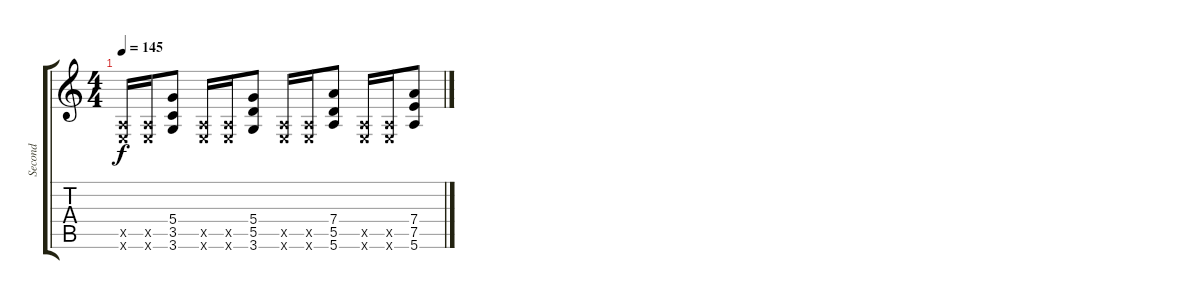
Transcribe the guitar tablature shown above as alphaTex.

\track ("Second" "Second") {instrument distortionguitar}
\staff {score tabs}
\tuning (E4 B3 G3 D3 A2 E2) {hide}
\ts (4 4)
\tempo 145
\clef g2
\ks c
(0.5{x} 0.6{x}).16{dy f} (0.5{x} 0.6{x}).16 (5.4 3.5 3.6).8 (0.5{x} 0.6{x}).16 (0.5{x} 0.6{x}).16 (5.4 5.5 3.6).8 (0.5{x} 0.6{x}).16 (0.5{x} 0.6{x}).16 (7.4 5.5 5.6).8 (0.5{x} 0.6{x}).16 (0.5{x} 0.6{x}).16 (7.4 7.5 5.6).8
